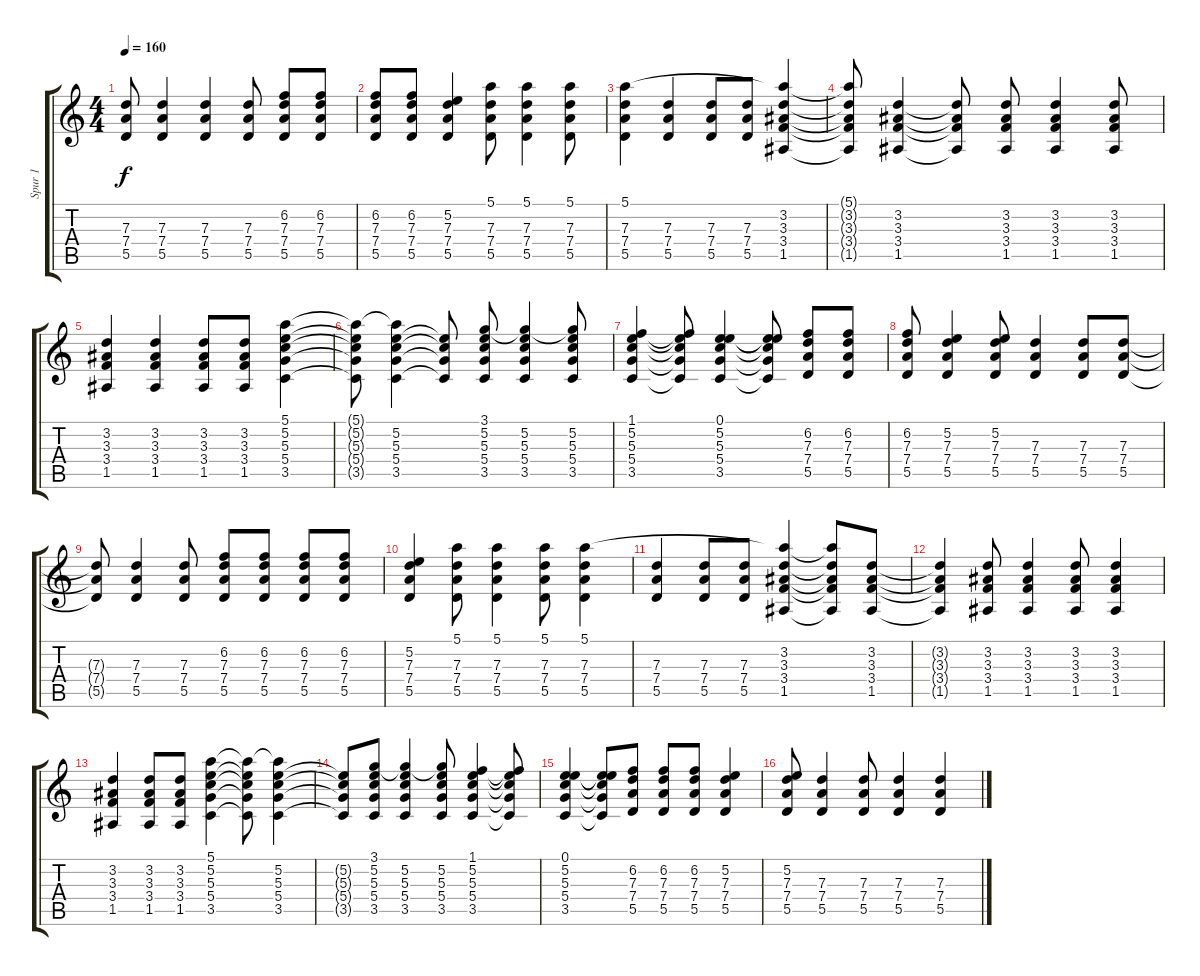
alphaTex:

\track ("Spur 1" "Spur 1") {instrument electricguitarclean}
\staff {score tabs}
\tuning (E4 B3 G3 D3 A2 E2) {hide}
\ts (4 4)
\tempo 160
\clef g2
\ks c
(7.3 7.4 5.5).8{dy f} (7.3 7.4 5.5).4 (7.3 7.4 5.5).4 (7.3 7.4 5.5).8 (6.2 7.3 7.4 5.5).8 (6.2 7.3 7.4 5.5).8 |
(6.2 7.3 7.4 5.5).8 (6.2 7.3 7.4 5.5).8 (5.2 7.3 7.4 5.5).4 (5.1 7.3 7.4 5.5).8 (5.1 7.3 7.4 5.5).4 (5.1 7.3 7.4 5.5).8 |
(5.1 7.3 7.4 5.5).4 (7.3 7.4 5.5).4 (7.3 7.4 5.5).8 (7.3 7.4 5.5).8 (5.1{t} 3.2 3.3 3.4 1.5).4 |
(5.1{t} 3.2{t} 3.3{t} 3.4{t} 1.5{t}).8 (3.2 3.3 3.4 1.5).4 (3.2{t} 3.3{t} 3.4{t} 1.5{t}).8 (3.2 3.3 3.4 1.5).8 (3.2 3.3 3.4 1.5).4 (3.2 3.3 3.4 1.5).8 |
(3.2 3.3 3.4 1.5).4 (3.2 3.3 3.4 1.5).4 (3.2 3.3 3.4 1.5).8 (3.2 3.3 3.4 1.5).8 (5.1 5.2 5.3 5.4 3.5).4 |
(5.1{t} 5.2{t} 5.3{t} 5.4{t} 3.5{t}).8 (5.1{t} 5.2 5.3 5.4 3.5).4 (5.2{t} 5.3{t} 5.4{t} 3.5{t}).8 (3.1 5.2 5.3 5.4 3.5).8 (3.1{t} 5.2 5.3 5.4 3.5).4 (3.1{t} 5.2 5.3 5.4 3.5).8 |
(1.1 5.2 5.3 5.4 3.5).4 (1.1{t} 5.2{t} 5.3{t} 5.4{t} 3.5{t}).8 (0.1 5.2 5.3 5.4 3.5).4 (0.1{t} 5.2{t} 5.3{t} 5.4{t} 3.5{t}).8 (6.2 7.3 7.4 5.5).8 (6.2 7.3 7.4 5.5).8 |
(6.2 7.3 7.4 5.5).8 (5.2 7.3 7.4 5.5).4 (5.2 7.3 7.4 5.5).8 (7.3 7.4 5.5).4 (7.3 7.4 5.5).8 (7.3 7.4 5.5).8 |
(7.3{t} 7.4{t} 5.5{t}).8 (7.3 7.4 5.5).4 (7.3 7.4 5.5).8 (6.2 7.3 7.4 5.5).8 (6.2 7.3 7.4 5.5).8 (6.2 7.3 7.4 5.5).8 (6.2 7.3 7.4 5.5).8 |
(5.2 7.3 7.4 5.5).4 (5.1 7.3 7.4 5.5).8 (5.1 7.3 7.4 5.5).4 (5.1 7.3 7.4 5.5).8 (5.1 7.3 7.4 5.5).4 |
(7.3 7.4 5.5).4 (7.3 7.4 5.5).8 (7.3 7.4 5.5).8 (5.1{t} 3.2 3.3 3.4 1.5).4 (5.1{t} 3.2{t} 3.3{t} 3.4{t} 1.5{t}).8 (3.2 3.3 3.4 1.5).8 |
(3.2{t} 3.3{t} 3.4{t} 1.5{t}).4 (3.2 3.3 3.4 1.5).8 (3.2 3.3 3.4 1.5).4 (3.2 3.3 3.4 1.5).8 (3.2 3.3 3.4 1.5).4 |
(3.2 3.3 3.4 1.5).4 (3.2 3.3 3.4 1.5).8 (3.2 3.3 3.4 1.5).8 (5.1 5.2 5.3 5.4 3.5).4 (5.1{t} 5.2{t} 5.3{t} 5.4{t} 3.5{t}).8 (5.1{t} 5.2 5.3 5.4 3.5).4 |
(5.2{t} 5.3{t} 5.4{t} 3.5{t}).8 (3.1 5.2 5.3 5.4 3.5).8 (3.1{t} 5.2 5.3 5.4 3.5).4 (3.1{t} 5.2 5.3 5.4 3.5).8 (1.1 5.2 5.3 5.4 3.5).4 (1.1{t} 5.2{t} 5.3{t} 5.4{t} 3.5{t}).8 |
(0.1 5.2 5.3 5.4 3.5).4 (0.1{t} 5.2{t} 5.3{t} 5.4{t} 3.5{t}).8 (6.2 7.3 7.4 5.5).8 (6.2 7.3 7.4 5.5).8 (6.2 7.3 7.4 5.5).8 (5.2 7.3 7.4 5.5).4 |
(5.2 7.3 7.4 5.5).8 (7.3 7.4 5.5).4 (7.3 7.4 5.5).8 (7.3 7.4 5.5).4 (7.3 7.4 5.5).4
